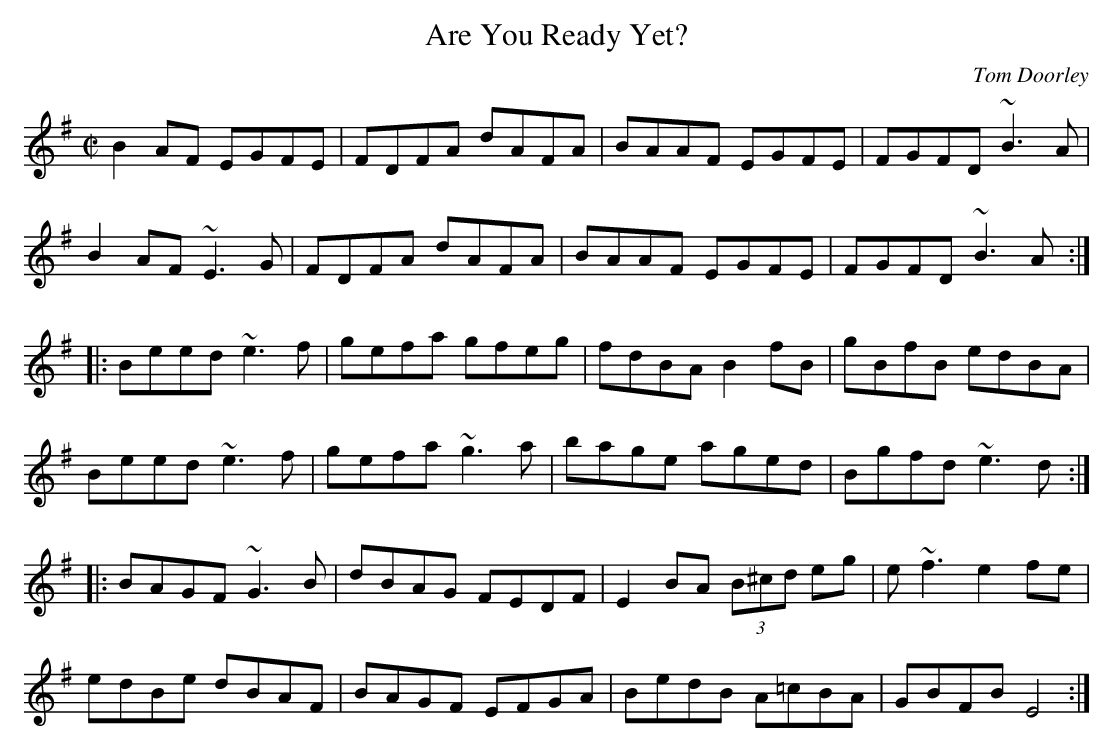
X:1
T:Are You Ready Yet?
C:Tom Doorley
M:C|
L:1/8
K:Em
B2AF EGFE | FDFA dAFA | BAAF EGFE | FGFD ~B3A |
B2AF ~E3G | FDFA dAFA | BAAF EGFE | FGFD ~B3A :|
|: Beed ~e3f | gefa gfeg | fdBA B2fB | gBfB edBA |
Beed ~e3f | gefa ~g3a | bage aged | Bgfd ~e3d :|
|: BAGF ~G3B | dBAG FEDF | E2BA (3B^cd eg | e~f3 e2fe |
edBe dBAF | BAGF EFGA | BedB A=cBA | GBFB E4 :|
